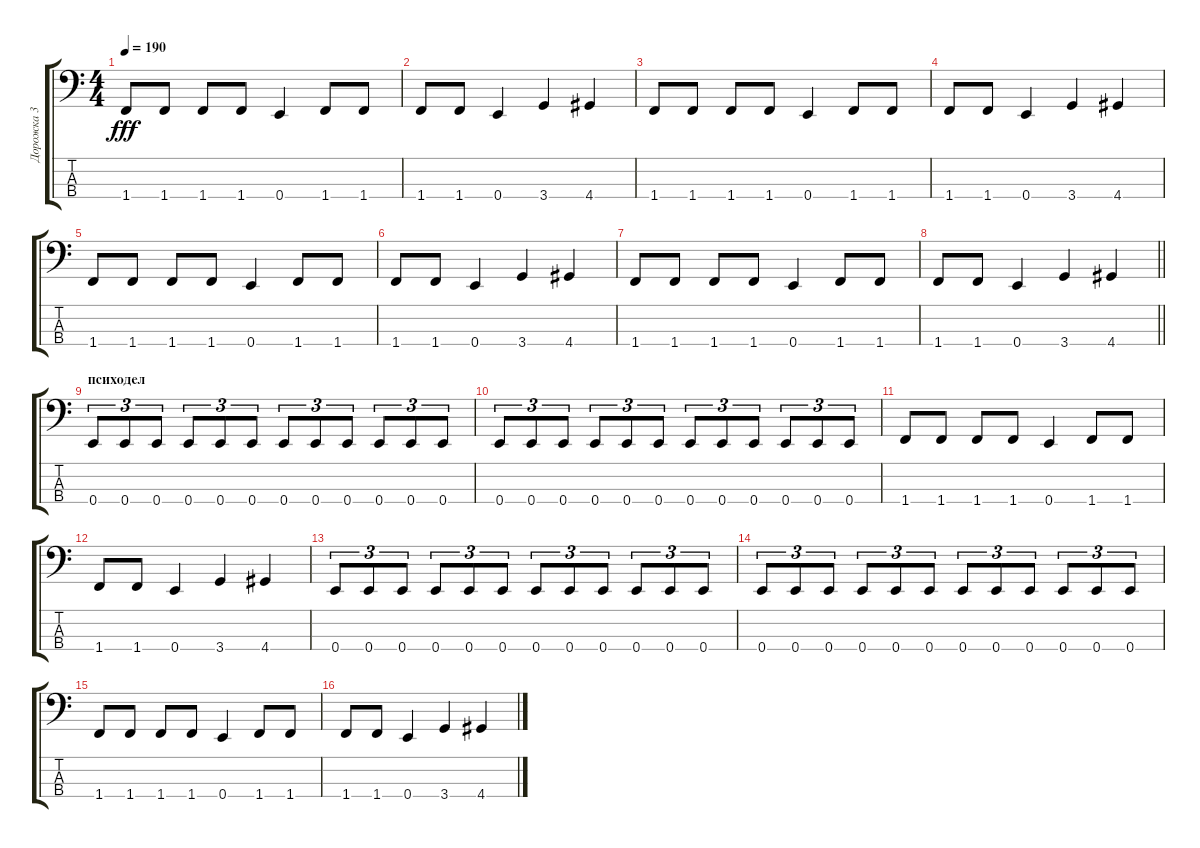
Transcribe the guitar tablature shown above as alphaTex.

\track ("Дорожка 3" "Дорожка 3") {instrument electricbassfinger}
\staff {score tabs}
\tuning (G2 D2 A1 E1) {hide}
\ts (4 4)
\tempo 190
\clef f4
\ks c
1.4.8{dy fff} 1.4.8 1.4.8 1.4.8 0.4.4 1.4.8 1.4.8 |
1.4.8 1.4.8 0.4.4 3.4.4 4.4.4 |
1.4.8 1.4.8 1.4.8 1.4.8 0.4.4 1.4.8 1.4.8 |
1.4.8 1.4.8 0.4.4 3.4.4 4.4.4 |
1.4.8 1.4.8 1.4.8 1.4.8 0.4.4 1.4.8 1.4.8 |
1.4.8 1.4.8 0.4.4 3.4.4 4.4.4 |
1.4.8 1.4.8 1.4.8 1.4.8 0.4.4 1.4.8 1.4.8 |
\barLineRight lightlight
1.4.8 1.4.8 0.4.4 3.4.4 4.4.4 |
\section ("" "психодел")
0.4.8{tu (3 2)} 0.4.8{tu (3 2)} 0.4.8{tu (3 2)} 0.4.8{tu (3 2)} 0.4.8{tu (3 2)} 0.4.8{tu (3 2)} 0.4.8{tu (3 2)} 0.4.8{tu (3 2)} 0.4.8{tu (3 2)} 0.4.8{tu (3 2)} 0.4.8{tu (3 2)} 0.4.8{tu (3 2)} |
0.4.8{tu (3 2)} 0.4.8{tu (3 2)} 0.4.8{tu (3 2)} 0.4.8{tu (3 2)} 0.4.8{tu (3 2)} 0.4.8{tu (3 2)} 0.4.8{tu (3 2)} 0.4.8{tu (3 2)} 0.4.8{tu (3 2)} 0.4.8{tu (3 2)} 0.4.8{tu (3 2)} 0.4.8{tu (3 2)} |
1.4.8 1.4.8 1.4.8 1.4.8 0.4.4 1.4.8 1.4.8 |
1.4.8 1.4.8 0.4.4 3.4.4 4.4.4 |
0.4.8{tu (3 2)} 0.4.8{tu (3 2)} 0.4.8{tu (3 2)} 0.4.8{tu (3 2)} 0.4.8{tu (3 2)} 0.4.8{tu (3 2)} 0.4.8{tu (3 2)} 0.4.8{tu (3 2)} 0.4.8{tu (3 2)} 0.4.8{tu (3 2)} 0.4.8{tu (3 2)} 0.4.8{tu (3 2)} |
0.4.8{tu (3 2)} 0.4.8{tu (3 2)} 0.4.8{tu (3 2)} 0.4.8{tu (3 2)} 0.4.8{tu (3 2)} 0.4.8{tu (3 2)} 0.4.8{tu (3 2)} 0.4.8{tu (3 2)} 0.4.8{tu (3 2)} 0.4.8{tu (3 2)} 0.4.8{tu (3 2)} 0.4.8{tu (3 2)} |
1.4.8 1.4.8 1.4.8 1.4.8 0.4.4 1.4.8 1.4.8 |
1.4.8 1.4.8 0.4.4 3.4.4 4.4.4
